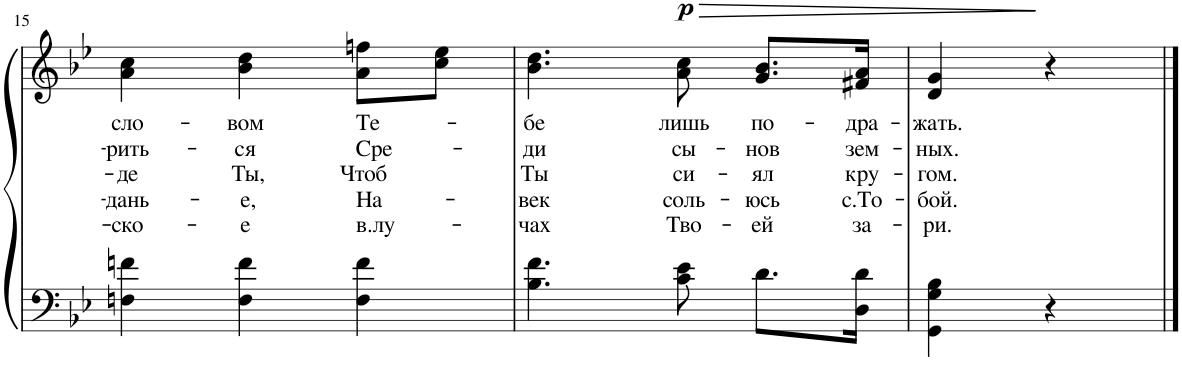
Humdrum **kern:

**kern	**kern	**text	**text	**text	**text	**text	**dynam
*part1	*part1	*part1	*part1	*part1	*part1	*part1	*part1
*staff2	*staff1	*staff1	*staff1	*staff1	*staff1	*staff1	*staff1/2
*I"Piano	*	*	*	*	*	*	*
*I'Pno.	*	*	*	*	*	*	*
!!LO:PB:g=z
*clefF4	*clefG2	*	*	*	*	*	*
*k[b-e-]	*k[b-e-]	*	*	*	*	*	*
*M3/4	*M3/4	*	*	*	*	*	*
=15	=15	=15	=15	=15	=15	=15	=15
!	!	!LO:LY:b	!LO:LY:b	!LO:LY:b	!LO:LY:b	!LO:LY:b	!
4Fn\ 4fn\	4a\ 4cc\	сло-	-рить-	-де	-дань-	-ско-	.
!	!	!LO:LY:b	!LO:LY:b	!LO:LY:b	!LO:LY:b	!LO:LY:b	!
4F\ 4f\	4b-\ 4dd\	-вом	-ся	Ты,	-е,	-е	.
!	!	!LO:LY:b	!LO:LY:b	!LO:LY:b	!LO:LY:b	!LO:LY:b	!
4F\ 4f\	8a\ 8ffn\L	Те-	Сре-	Чтоб	На-	в.лу-	.
.	8cc\ 8ee-\J	.	.	.	.	.	.
=16	=16	=16	=16	=16	=16	=16	=16
!	!	!LO:LY:b	!LO:LY:b	!LO:LY:b	!LO:LY:b	!LO:LY:b	!
4.B-\ 4.f\	4.b-\ 4.dd\	-бе	-ди	Ты	-век	-чах	.
!	!	!LO:LY:b	!LO:LY:b	!LO:LY:b	!LO:LY:b	!LO:LY:b	!LO:HP:b
!	!	!	!	!	!	!	!LO:DY:n=1:a
8c\ 8e-\	8a\ 8cc\	лишь	сы-	си-	соль-	Тво-	> p
!	!	!LO:LY:b	!LO:LY:b	!LO:LY:b	!LO:LY:b	!LO:LY:b	!
8.d\L	8.g/ 8.b-/L	по-	-нов	-ял	-юсь	-ей	.
!	!	!LO:LY:b	!LO:LY:b	!LO:LY:b	!LO:LY:b	!LO:LY:b	!
16D\ 16d\Jk	16f#X/ 16a/Jk	-дра-	зем-	кру-	с.То-	за-	.
=17	=17	=17	=17	=17	=17	=17	=17
!	!	!LO:LY:b	!LO:LY:b	!LO:LY:b	!LO:LY:b	!LO:LY:b	!
4GG\ 4G\ 4B-\	4d/ 4g/	-жать.	-ных.	-гом.	-бой.	-ри.	.
4r	4r	.	.	.	.	.	]
==	==	==	==	==	==	==	==
*-	*-	*-	*-	*-	*-	*-	*-
